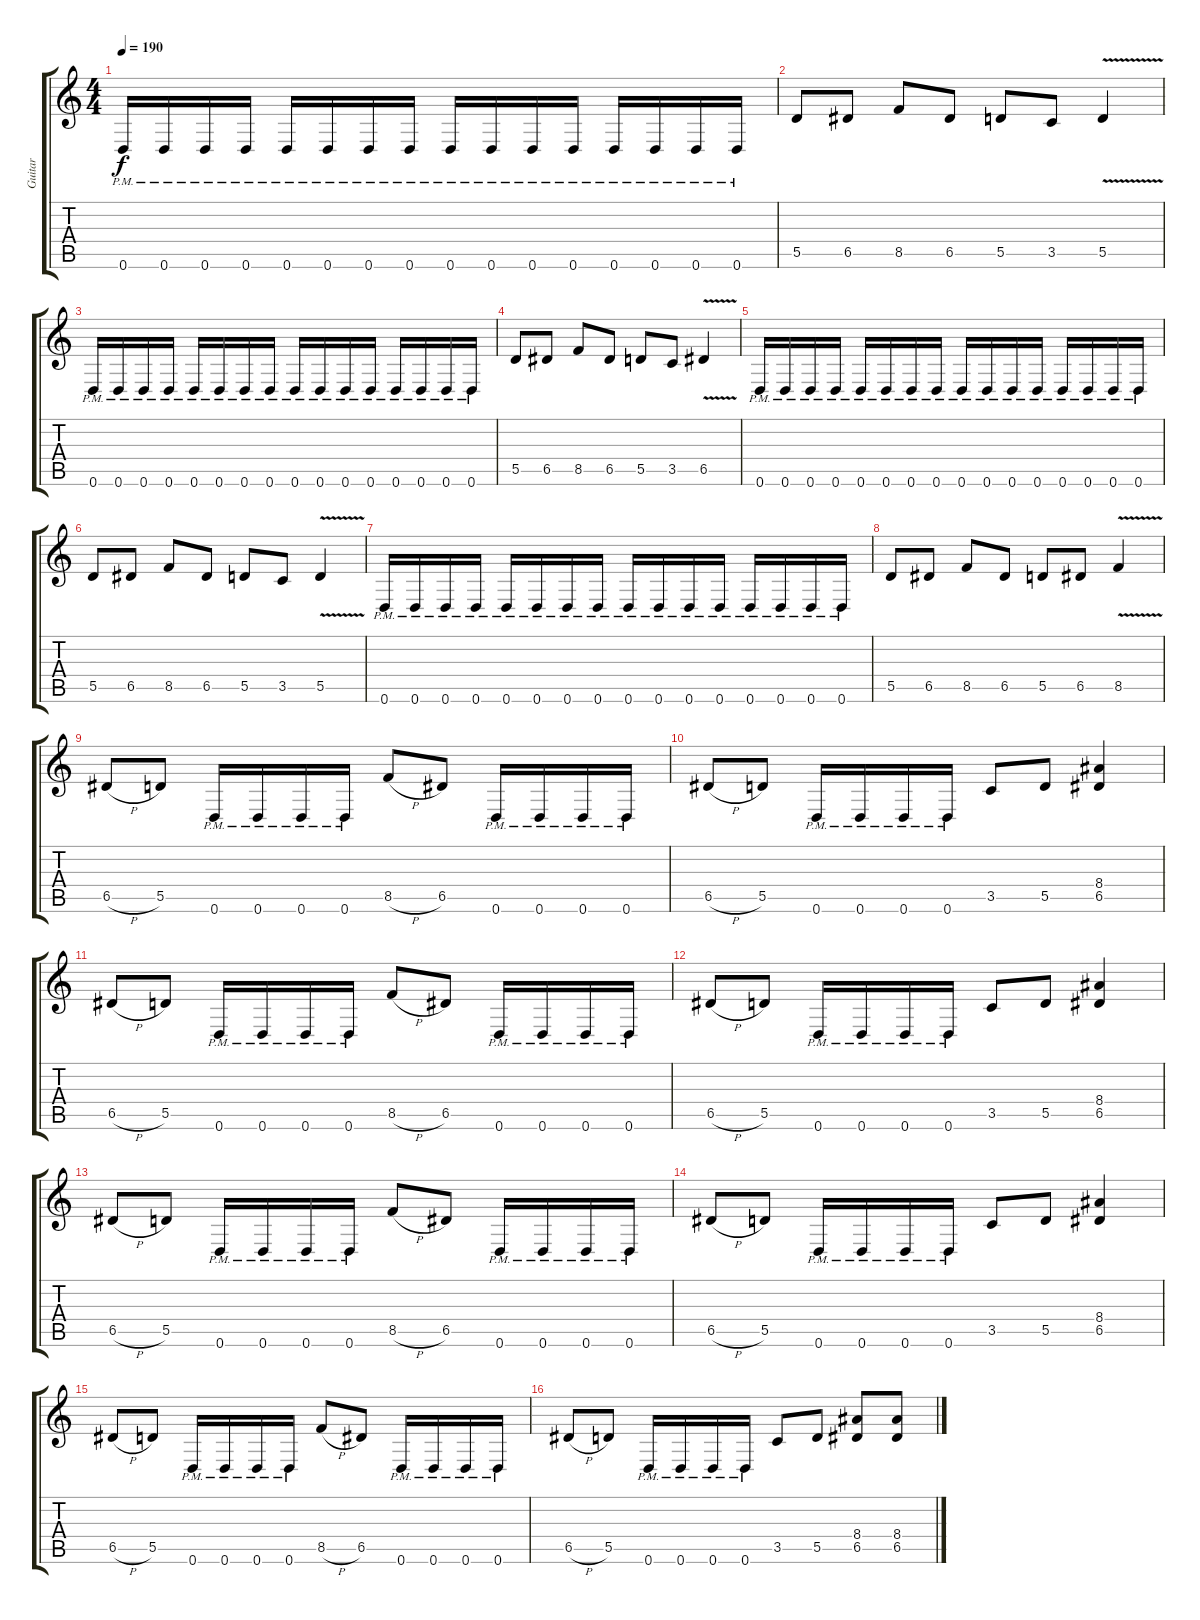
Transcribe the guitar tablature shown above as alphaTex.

\track ("Guitar" "Guitar") {instrument distortionguitar}
\staff {score tabs}
\tuning (E4 B3 G3 D3 A2 D2) {hide}
\ts (4 4)
\tempo 190
\clef g2
\ks c
0.6{pm}.16{dy f} 0.6{pm}.16 0.6{pm}.16 0.6{pm}.16 0.6{pm}.16 0.6{pm}.16 0.6{pm}.16 0.6{pm}.16 0.6{pm}.16 0.6{pm}.16 0.6{pm}.16 0.6{pm}.16 0.6{pm}.16 0.6{pm}.16 0.6{pm}.16 0.6{pm}.16 |
5.5.8 6.5.8 8.5.8 6.5.8 5.5.8 3.5.8 5.5{v}.4 |
0.6{pm}.16 0.6{pm}.16 0.6{pm}.16 0.6{pm}.16 0.6{pm}.16 0.6{pm}.16 0.6{pm}.16 0.6{pm}.16 0.6{pm}.16 0.6{pm}.16 0.6{pm}.16 0.6{pm}.16 0.6{pm}.16 0.6{pm}.16 0.6{pm}.16 0.6{pm}.16 |
5.5.8 6.5.8 8.5.8 6.5.8 5.5.8 3.5.8 6.5{v}.4 |
0.6{pm}.16 0.6{pm}.16 0.6{pm}.16 0.6{pm}.16 0.6{pm}.16 0.6{pm}.16 0.6{pm}.16 0.6{pm}.16 0.6{pm}.16 0.6{pm}.16 0.6{pm}.16 0.6{pm}.16 0.6{pm}.16 0.6{pm}.16 0.6{pm}.16 0.6{pm}.16 |
5.5.8 6.5.8 8.5.8 6.5.8 5.5.8 3.5.8 5.5{v}.4 |
0.6{pm}.16 0.6{pm}.16 0.6{pm}.16 0.6{pm}.16 0.6{pm}.16 0.6{pm}.16 0.6{pm}.16 0.6{pm}.16 0.6{pm}.16 0.6{pm}.16 0.6{pm}.16 0.6{pm}.16 0.6{pm}.16 0.6{pm}.16 0.6{pm}.16 0.6{pm}.16 |
5.5.8 6.5.8 8.5.8 6.5.8 5.5.8 6.5.8 8.5{v}.4 |
6.5{h}.8 5.5.8 0.6{pm}.16 0.6{pm}.16 0.6{pm}.16 0.6{pm}.16 8.5{h}.8 6.5.8 0.6{pm}.16 0.6{pm}.16 0.6{pm}.16 0.6{pm}.16 |
6.5{h}.8 5.5.8 0.6{pm}.16 0.6{pm}.16 0.6{pm}.16 0.6{pm}.16 3.5.8 5.5.8 (8.4 6.5).4 |
6.5{h}.8 5.5.8 0.6{pm}.16 0.6{pm}.16 0.6{pm}.16 0.6{pm}.16 8.5{h}.8 6.5.8 0.6{pm}.16 0.6{pm}.16 0.6{pm}.16 0.6{pm}.16 |
6.5{h}.8 5.5.8 0.6{pm}.16 0.6{pm}.16 0.6{pm}.16 0.6{pm}.16 3.5.8 5.5.8 (8.4 6.5).4 |
6.5{h}.8 5.5.8 0.6{pm}.16 0.6{pm}.16 0.6{pm}.16 0.6{pm}.16 8.5{h}.8 6.5.8 0.6{pm}.16 0.6{pm}.16 0.6{pm}.16 0.6{pm}.16 |
6.5{h}.8 5.5.8 0.6{pm}.16 0.6{pm}.16 0.6{pm}.16 0.6{pm}.16 3.5.8 5.5.8 (8.4 6.5).4 |
6.5{h}.8 5.5.8 0.6{pm}.16 0.6{pm}.16 0.6{pm}.16 0.6{pm}.16 8.5{h}.8 6.5.8 0.6{pm}.16 0.6{pm}.16 0.6{pm}.16 0.6{pm}.16 |
6.5{h}.8 5.5.8 0.6{pm}.16 0.6{pm}.16 0.6{pm}.16 0.6{pm}.16 3.5.8 5.5.8 (8.4 6.5).8 (8.4 6.5).8
